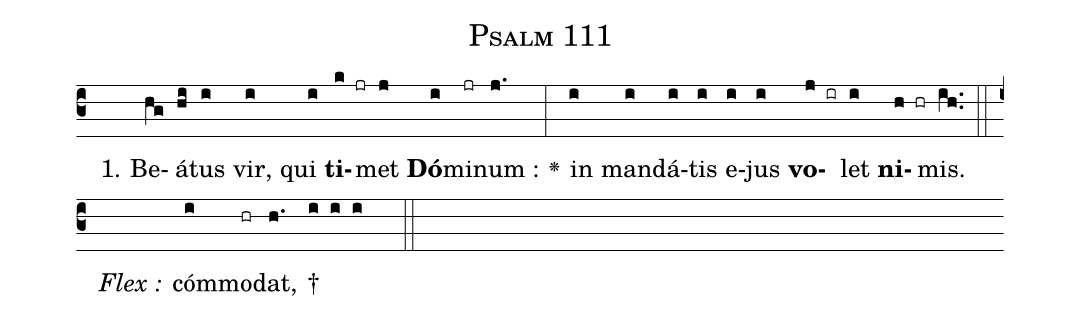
name: Psalm 111;
office-part: psalm 3;
%%
% The syntax in this part is called gabc. Please refer to http://home.gna.org/gregorio/gabc/#basis

(c3)()() 1. Be(hg)á(hi)tus(i) vir,(i) qui(i) <b>ti</b>(k jr)met(j) <b>Dó</b>(i)mi(jr)num :(j.) <v>\greheightstar</v>(:) in(i) man(i)dá(i)tis(i) e(i)jus(i) <b>vo</b>(j ir)let(i) <b>ni</b>(h hr)mis.(ih..) (::)
<i>Flex :</i>()  cóm(i)mo(hr)dat,(h.) †(i i i  ::)

%E(i) u(i) o(j) u(i) a(h) e.(ih..)(::)
